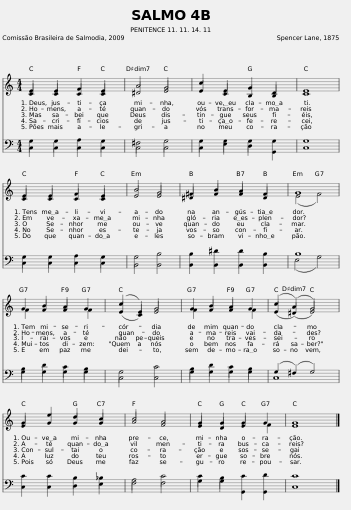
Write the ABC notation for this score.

X:1
%%score { ( 1 2 ) | ( 3 4 ) }
L:1/8
M:4/4
I:linebreak $
K:C
V:1 treble
V:2 treble
V:3 bass
V:4 bass
V:1
 E2 E2 F2 E2 | A4 G4 | c2 E2 G2 D2 | E8 |$ E2 E2 F2 E2 | %5
 B4 G4 | ^F2 B2 A2 F2 | G8 |$ G2 B2 A2 G2 | (c2 E2) G4 | %10
 G2 B2 A2 G2 | (c2 (A2) G4) |$ G2 e2 d2 c2 | c4 A4 | G2 G2 G2 G2 | %15
 G8 |] %16
V:2
 C2 C2 C2 C2 | ^D4 E4 | E2 C2 B,2 B,2 | C8 |$ C2 C2 C2 C2 | %5
 E4 E4 | ^D2 ^F2 F2 D2 | (E4 F4) |$ F2 F2 F2 F2 | (E2 C2) E4 | %10
 F2 F2 F2 F2 | (E2 (^D2) E4) |$ E2 G2 G2 G2 | A4 F4 | E2 D2 E2 F2 | %15
 E8 |] %16
V:3
 G,2 G,2 A,2 G,2 | ^F,4 G,4 | G,2 G,2 G,2 G,2 | G,8 |$ G,2 G,2 A,2 G,2 | %5
 G,4 B,4 | B,2 ^D2 D2 B,2 | B,8 |$ B,2 D2 C2 B,2 | G,4 C4 | %10
 B,2 D2 C2 B,2 | (G,2 (^F,2) G,4) |$ C2 C2 B,2 _B,2 | A,4 C4 | C2 B,2 C2 D2 | %15
 C8 |] %16
V:4
 C,2 C,2 C,2 C,2 | C,4 C,4 | C,2 E,2 D,2 G,,2 | C,8 |$ C,2 C,2 C,2 C,2 | %5
 B,,4 B,,4 | B,,2 B,,2 B,,2 B,,2 | (E,4 G,4) |$ G,2 G,2 G,2 G,2 | C,4 C,4 | %10
 G,2 G,2 G,2 G,2 | C,8 |$ C,2 C,2 D,2 E,2 | F,4 F,4 | G,2 G,2 G,,2 G,,2 | %15
 C,8 |] %16
